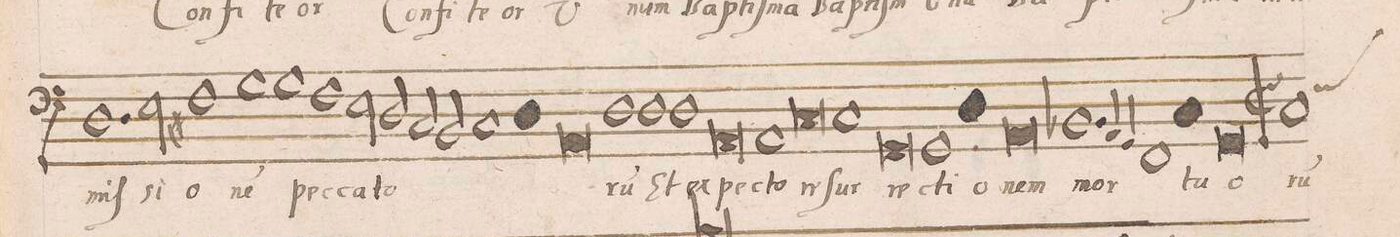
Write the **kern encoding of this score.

**kern	**text
*I"BASVS	*
*clefF4	*
*k[]	*
*met(O|)	*
*M3/1	*
1.D\	-miſ-
2E\	-si-
1F#X\	-o-
=222-	=222-
1G\	-ne(m)
1G\	pec-
1Fny\	-ca-
=223-	=223-
2E\	-to-
2D/	.
2C/	.
2BB/	.
1C/	.
=224-	=224-
*col	*
1D\	.
0AA/	.
*Xcol	*
=225-	=225-
1D\	ru(m)
1D\	Et
1D\	ex-
=226-	=226-
0AA/	-pec-
1AA/	-to
=227-	=227-
0C/	re-
1C/	-ſur-
=228-	=228-
0GG/	-re-
1GG/	-cti-
=229-	=229-
*col	*
1D\	-o-
0AA/	-nem
*Xcol	*
=230-	=230-
1.BB-X/	mor-
4AA/	.
4GG/	.
1FF/	.
=231-	=231-
*col	*
1C/	-tu-
0GG/	-o-
*Xcol	*
=232-	=232-
*M2/1	*
*met(C|)	*
*custos:E	*
1C/	-ru(m)
*-	*-
